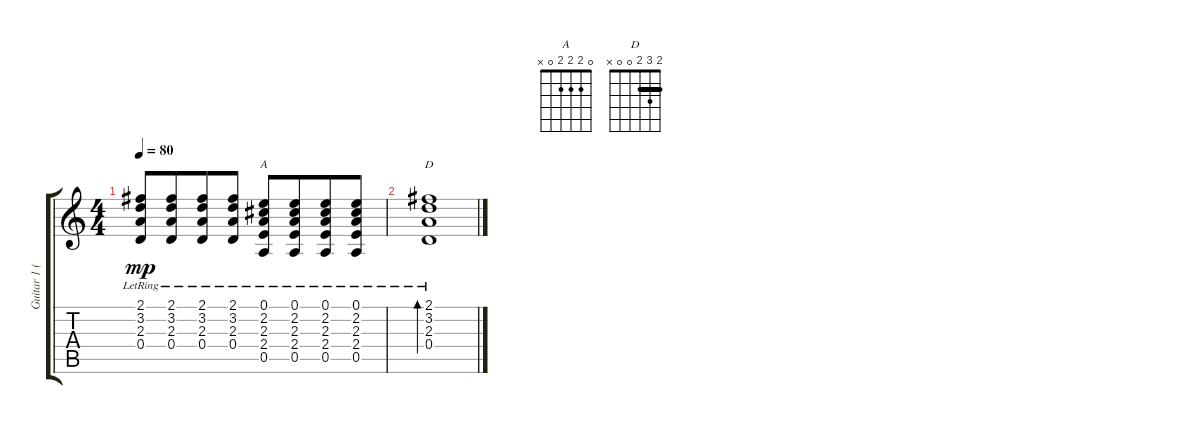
\track ("Guitar 1 (Acoustic)" "Guitar 1 (") {instrument acousticguitarsteel}
\staff {score tabs}
\tuning (E4 B3 G3 D3 A2 E2) {hide}
\chord ("A" 0 2 2 2 0 x)
\chord ("D" 2 3 2 0 0 x) {barre 2}
\ts (4 4)
\tempo 80
\clef g2
\ks c
(2.1{lr} 3.2{lr} 2.3{lr} 0.4{lr}).8{dy mp} (2.1{lr} 3.2{lr} 2.3{lr} 0.4{lr}).8{beam merge} (2.1{lr} 3.2{lr} 2.3{lr} 0.4{lr}).8 (2.1{lr} 3.2{lr} 2.3{lr} 0.4{lr}).8 (0.1{lr} 2.2{lr} 2.3{lr} 2.4{lr} 0.5{lr}).8{ch "A"} (0.1{lr} 2.2{lr} 2.3{lr} 2.4{lr} 0.5{lr}).8{beam merge} (0.1{lr} 2.2{lr} 2.3{lr} 2.4{lr} 0.5{lr}).8 (0.1{lr} 2.2{lr} 2.3{lr} 2.4{lr} 0.5{lr}).8 |
(2.1{lr} 3.2{lr} 2.3{lr} 0.4{lr}).1{bd 240 ch "D"}
